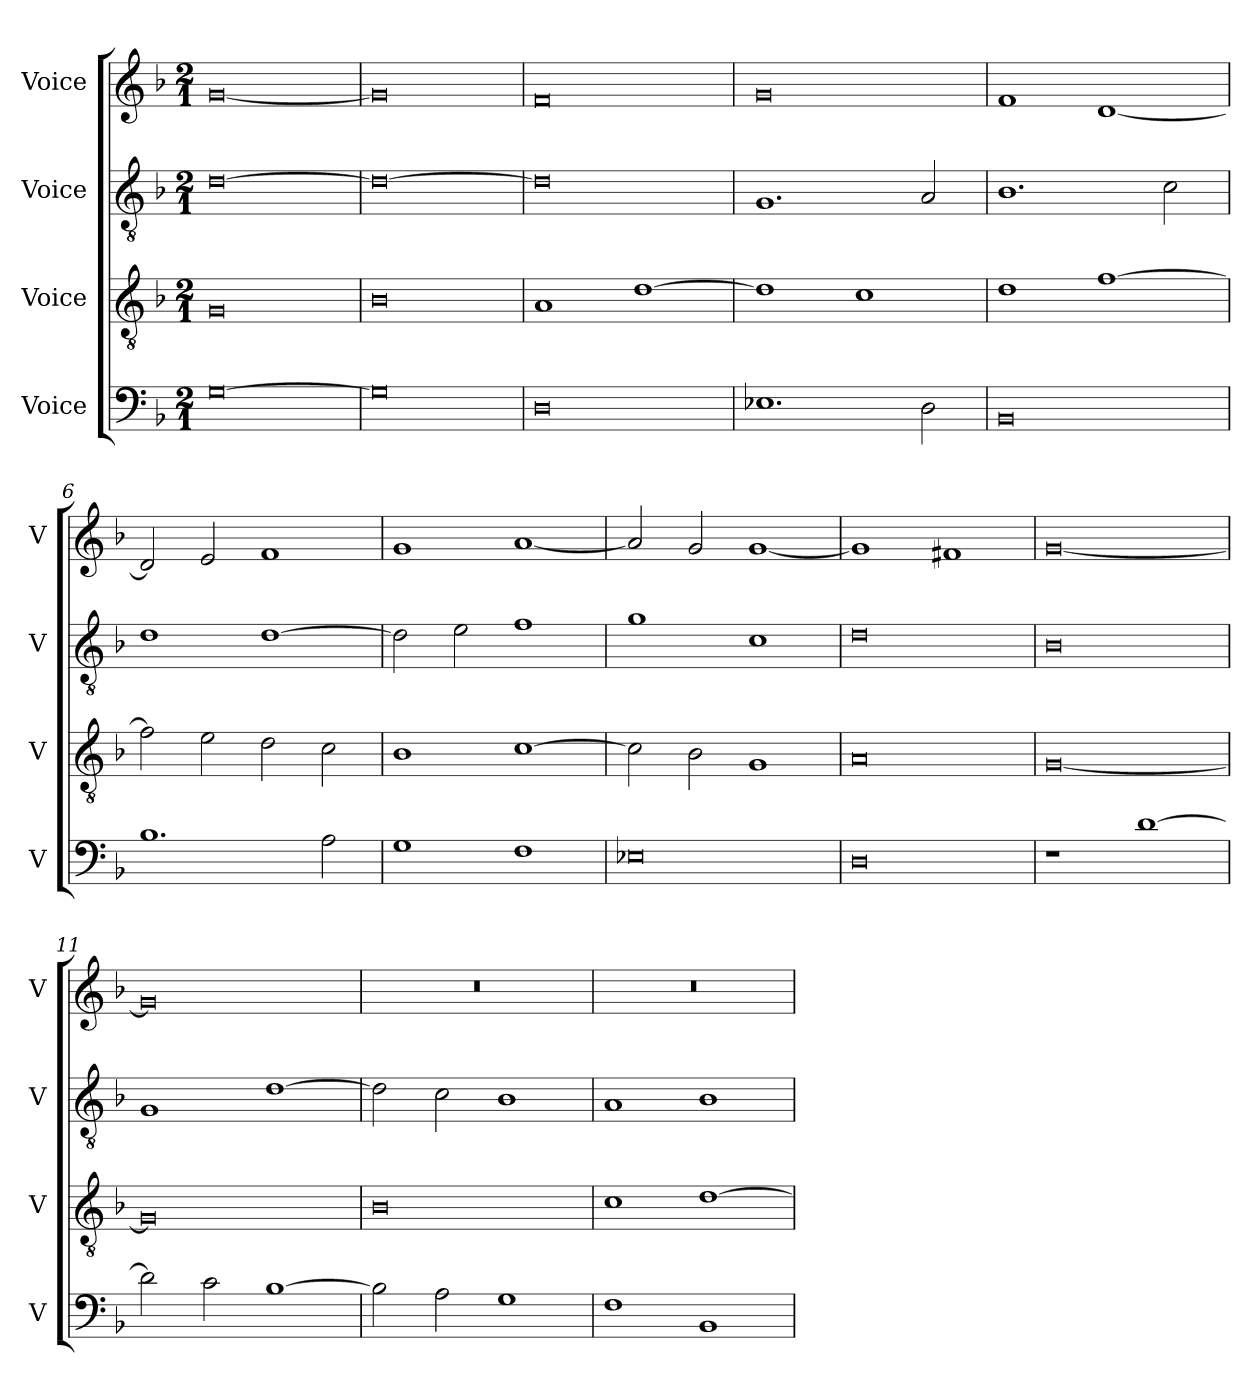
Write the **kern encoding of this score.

**kern	**kern	**kern	**kern
*part4	*part3	*part2	*part1
*staff4	*staff3	*staff2	*staff1
*I"Voice	*I"Voice	*I"Voice	*I"Voice
*I'V	*I'V	*I'V	*I'V
*clefF4	*clefGv2	*clefGv2	*clefG2
*k[b-]	*k[b-]	*k[b-]	*k[b-]
*M2/1	*M2/1	*M2/1	*M2/1
=1	=1	=1	=1
[0G	0G	[0d	[0g
=2	=2	=2	=2
0G]	0B-	0d_	0g]
=3	=3	=3	=3
0D	1A	0d]	0f
.	[1d	.	.
=4	=4	=4	=4
1.E-X	1d]	1.G	0g
.	1c	.	.
2D\	.	2A/	.
=5	=5	=5	=5
0BB-	1d	1.B-	1f
.	[1f	.	[1d
.	.	2c\	.
=6	=6	=6	=6
1.B-	2f\]	1d	2d/]
.	2e\	.	2e/
.	2d\	[1d	1f
2A\	2c\	.	.
=7	=7	=7	=7
1G	1B-	2d\]	1g
.	.	2e\	.
1F	[1c	1f	[1a
=8	=8	=8	=8
0E-X	2c\]	1g	2a/]
.	2B-\	.	2g/
.	1G	1c	[1g
=9	=9	=9	=9
0D	0A	0d	1g]
.	.	.	1f#X
!!LO:LB:g=z
=10	=10	=10	=10
1r	[0G	0B-	[0g
[1d	.	.	.
=11	=11	=11	=11
2d\]	0G]	1G	0g]
2c\	.	.	.
[1B-	.	[1d	.
=12	=12	=12	=12
2B-\]	0B-	2d\]	0r
2A\	.	2c\	.
1G	.	1B-	.
=13	=13	=13	=13
1F	1c	1A	0r
1BB-	[1d	1B-	.
=	=	=	=
*-	*-	*-	*-
